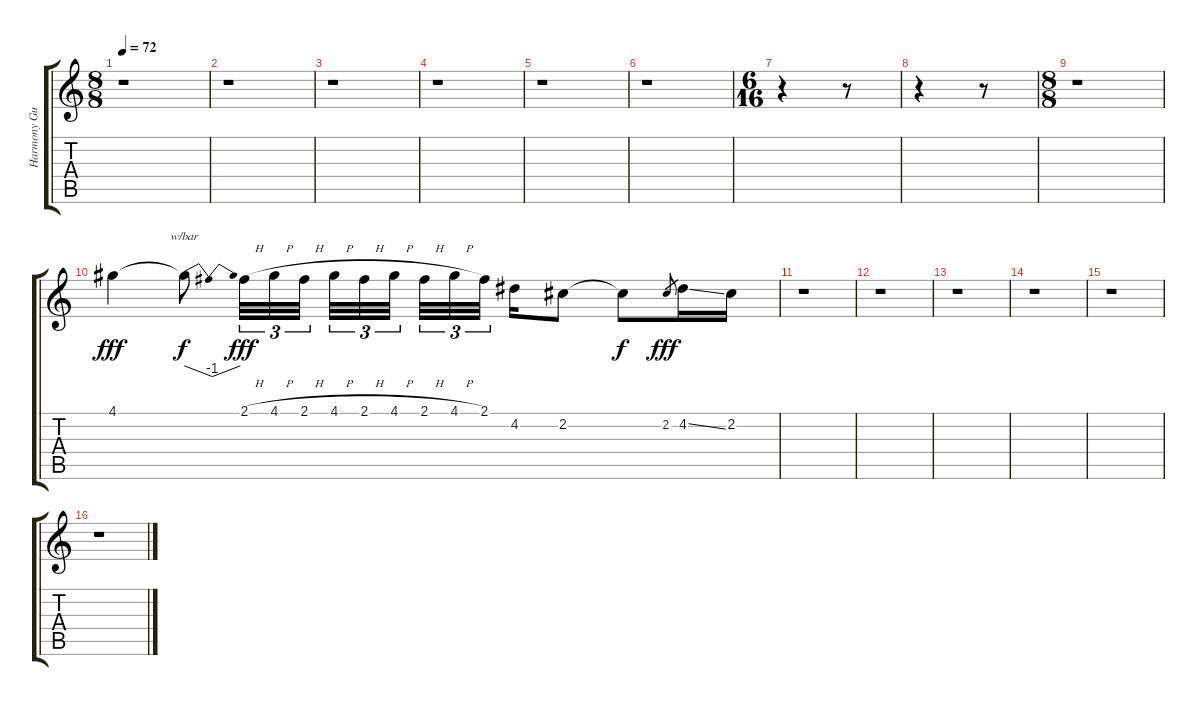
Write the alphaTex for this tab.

\track ("Harmony Guitar" "Harmony Gu") {instrument distortionguitar}
\staff {score tabs}
\tuning (E4 B3 G3 D3 A2 E2) {hide}
\ts (8 8)
\tempo 72
\clef g2
\ks c
r.1{dy fff} |
r.1 |
r.1 |
r.1 |
r.1 |
r.1 |
\ts (6 16)
r.4 r.8 |
r.4 r.8 |
\ts (8 8)
r.1 |
4.1.4 4.1{t}.8{tbe (dip default 0 0 30 -4 60 0) dy f} 2.1{h}.32{tu (3 2) dy fff} 4.1{h}.32{tu (3 2)} 2.1{h}.32{tu (3 2) beam splitsecondary} 4.1{h}.32{tu (3 2)} 2.1{h}.32{tu (3 2)} 4.1{h}.32{tu (3 2)} 2.1{h}.32{tu (3 2)} 4.1{h}.32{tu (3 2)} 2.1.32{tu (3 2) beam splitsecondary} 4.2.16 2.2.8 2.2{t}.8{dy f} 2.2.8{gr dy fff} 4.2{ss}.16 2.2.16 |
r.1 |
r.1 |
r.1 |
r.1 |
r.1 |
r.1
